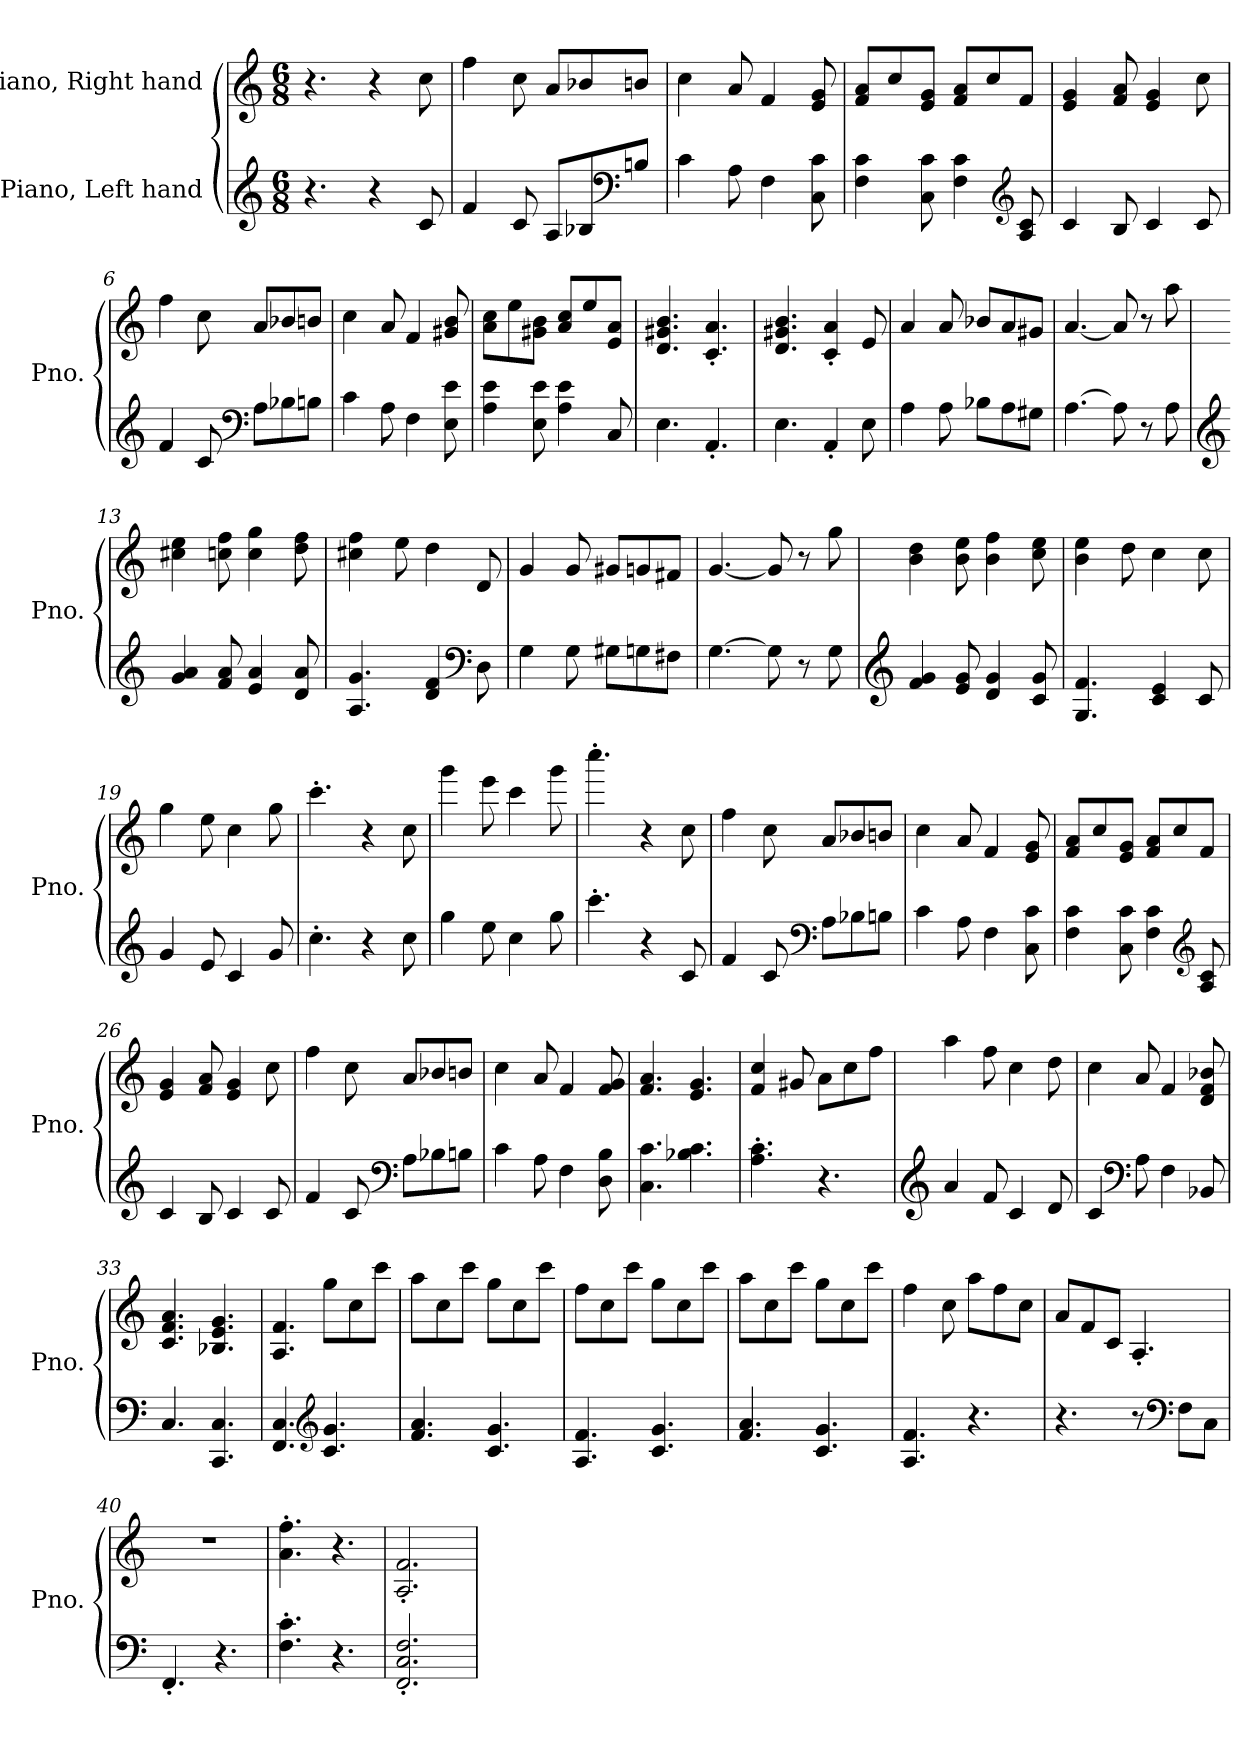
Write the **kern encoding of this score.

**kern	**kern
*part2	*part1
*staff2	*staff1
*I"Piano, Left hand	*I"Piano, Right hand
*I'Pno.	*I'Pno.
*clefG2	*clefG2
*k[]	*k[]
*M6/8	*M6/8
*MM100	*MM100
=1	=1
4.r	4.r
4r	4r
8c/	8cc\
=2	=2
4f/	4ff\
8c/	8cc\
8A/L	8a/L
8B-X/	8b-X/
*clefF4	*
8Bn/J	8bn/J
=3	=3
4c\	4cc\
8A\	8a/
4F\	4f/
8C\ 8c\	8e/ 8g/
=4	=4
4F\ 4c\	8f/ 8a/L
.	8cc/
8C\ 8c\	8e/ 8g/J
4F\ 4c\	8f/ 8a/L
.	8cc/
*clefG2	*
8A/ 8c/	8f/J
=5	=5
4c/	4e/ 4g/
8B/	8f/ 8a/
4c/	4e/ 4g/
8c/	8cc\
!!LO:LB:g=z
=6	=6
4f/	4ff\
8c/	8cc\
*clefF4	*
8A\L	8a/L
8B-X\	8b-X/
8Bn\J	8bn/J
=7	=7
4c\	4cc\
8A\	8a/
4F\	4f/
8E\ 8e\	8g#X/ 8b/
=8	=8
4A\ 4e\	8a\ 8cc\L
.	8ee\
8E\ 8e\	8g#X\ 8b\J
4A\ 4e\	8a/ 8cc/L
.	8ee/
8C/	8e/ 8a/J
=9	=9
4.E\	4.d/ 4.g#X/ 4.b/
4.AA'/	4.c/' 4.a/'
=10	=10
4.E\	4.d/ 4.g#X/ 4.b/
4AA'/	4c/' 4a/'
8E\	8e/
=11	=11
4A\	4a/
8A\	8a/
8B-X\L	8b-X/L
8A\	8a/
8G#X\J	8g#X/J
!!LO:LB:g=z
=12	=12
[4.A\	[4.a/
8A\]	8a/]
8r	8r
8A\	8aa\
=13	=13
*clefG2	*
4g/ 4a/	4cc#X\ 4ee\
8f/ 8a/	8ccn\ 8ff\
4e/ 4a/	4cc\ 4gg\
8d/ 8a/	8dd\ 8ff\
=14	=14
4.A/ 4.g/	4cc#X\ 4ff\
.	8ee\
4d/ 4f/	4dd\
*clefF4	*
8D\	8d/
=15	=15
4G\	4g/
8G\	8g/
8G#X\L	8g#X/L
8Gn\	8gn/
8F#X\J	8f#X/J
=16	=16
[4.G\	[4.g/
8G\]	8g/]
8r	8r
8G\	8gg\
=17	=17
*clefG2	*
4f/ 4g/	4b\ 4dd\
8e/ 8g/	8b\ 8ee\
4d/ 4g/	4b\ 4ff\
8c/ 8g/	8cc\ 8ee\
!!LO:LB:g=z
=18	=18
4.G/ 4.f/	4b\ 4ee\
.	8dd\
4c/ 4e/	4cc\
8c/	8cc\
=19	=19
4g/	4gg\
8e/	8ee\
4c/	4cc\
8g/	8gg\
=20	=20
4.cc'\	4.ccc'\
4r	4r
8cc\	8cc\
=21	=21
4gg\	4ggg\
8ee\	8eee\
4cc\	4ccc\
8gg\	8ggg\
=22	=22
4.ccc'\	4.cccc'\
4r	4r
8c/	8cc\
=23	=23
4f/	4ff\
8c/	8cc\
*clefF4	*
8A\L	8a/L
8B-X\	8b-X/
8Bn\J	8bn/J
=24	=24
4c\	4cc\
8A\	8a/
4F\	4f/
8C\ 8c\	8e/ 8g/
!!LO:LB:g=z
=25	=25
4F\ 4c\	8f/ 8a/L
.	8cc/
8C\ 8c\	8e/ 8g/J
4F\ 4c\	8f/ 8a/L
.	8cc/
*clefG2	*
8A/ 8c/	8f/J
=26	=26
4c/	4e/ 4g/
8B/	8f/ 8a/
4c/	4e/ 4g/
8c/	8cc\
=27	=27
4f/	4ff\
8c/	8cc\
*clefF4	*
8A\L	8a/L
8B-X\	8b-X/
8Bn\J	8bn/J
=28	=28
4c\	4cc\
8A\	8a/
4F\	4f/
8D\ 8B\	8f/ 8g/
=29	=29
4.C\ 4.c\	4.f/ 4.a/
4.B-X\ 4.c\	4.e/ 4.g/
=30	=30
4.A\' 4.c\'	4f/ 4cc/
.	8g#X/
4.r	8a\L
.	8cc\
.	8ff\J
!!LO:LB:g=z
=31	=31
*clefG2	*
4a/	4aa\
8f/	8ff\
4c/	4cc\
8d/	8dd\
=32	=32
4c/	4cc\
*clefF4	*
8A\	8a/
4F\	4f/
8BB-X/	8d/ 8f/ 8b-X/
=33	=33
4.C/	4.c/ 4.f/ 4.a/
4.CC/ 4.C/	4.B-X/ 4.e/ 4.g/
=34	=34
4.FF/ 4.C/	4.A/ 4.f/
*clefG2	*
4.c/ 4.g/	8gg\L
.	8cc\
.	8ccc\J
=35	=35
4.f/ 4.a/	8aa\L
.	8cc\
.	8ccc\J
4.c/ 4.g/	8gg\L
.	8cc\
.	8ccc\J
=36	=36
4.A/ 4.f/	8ff\L
.	8cc\
.	8ccc\J
4.c/ 4.g/	8gg\L
.	8cc\
.	8ccc\J
!!LO:PB:g=z
=37	=37
4.f/ 4.a/	8aa\L
.	8cc\
.	8ccc\J
4.c/ 4.g/	8gg\L
.	8cc\
.	8ccc\J
=38	=38
4.A/ 4.f/	4ff\
.	8cc\
4.r	8aa\L
.	8ff\
.	8cc\J
=39	=39
4.r	8a/L
.	8f/
.	8c/J
8r	4.A'/
*clefF4	*
8F\L	.
8C\J	.
=40	=40
4.FF'/	2.r
4.r	.
=41	=41
4.F\' 4.c\'	4.a\' 4.ff\'
4.r	4.r
=42	=42
2.FF/' 2.C/' 2.F/'	2.A/' 2.f/'
=	=
*-	*-
